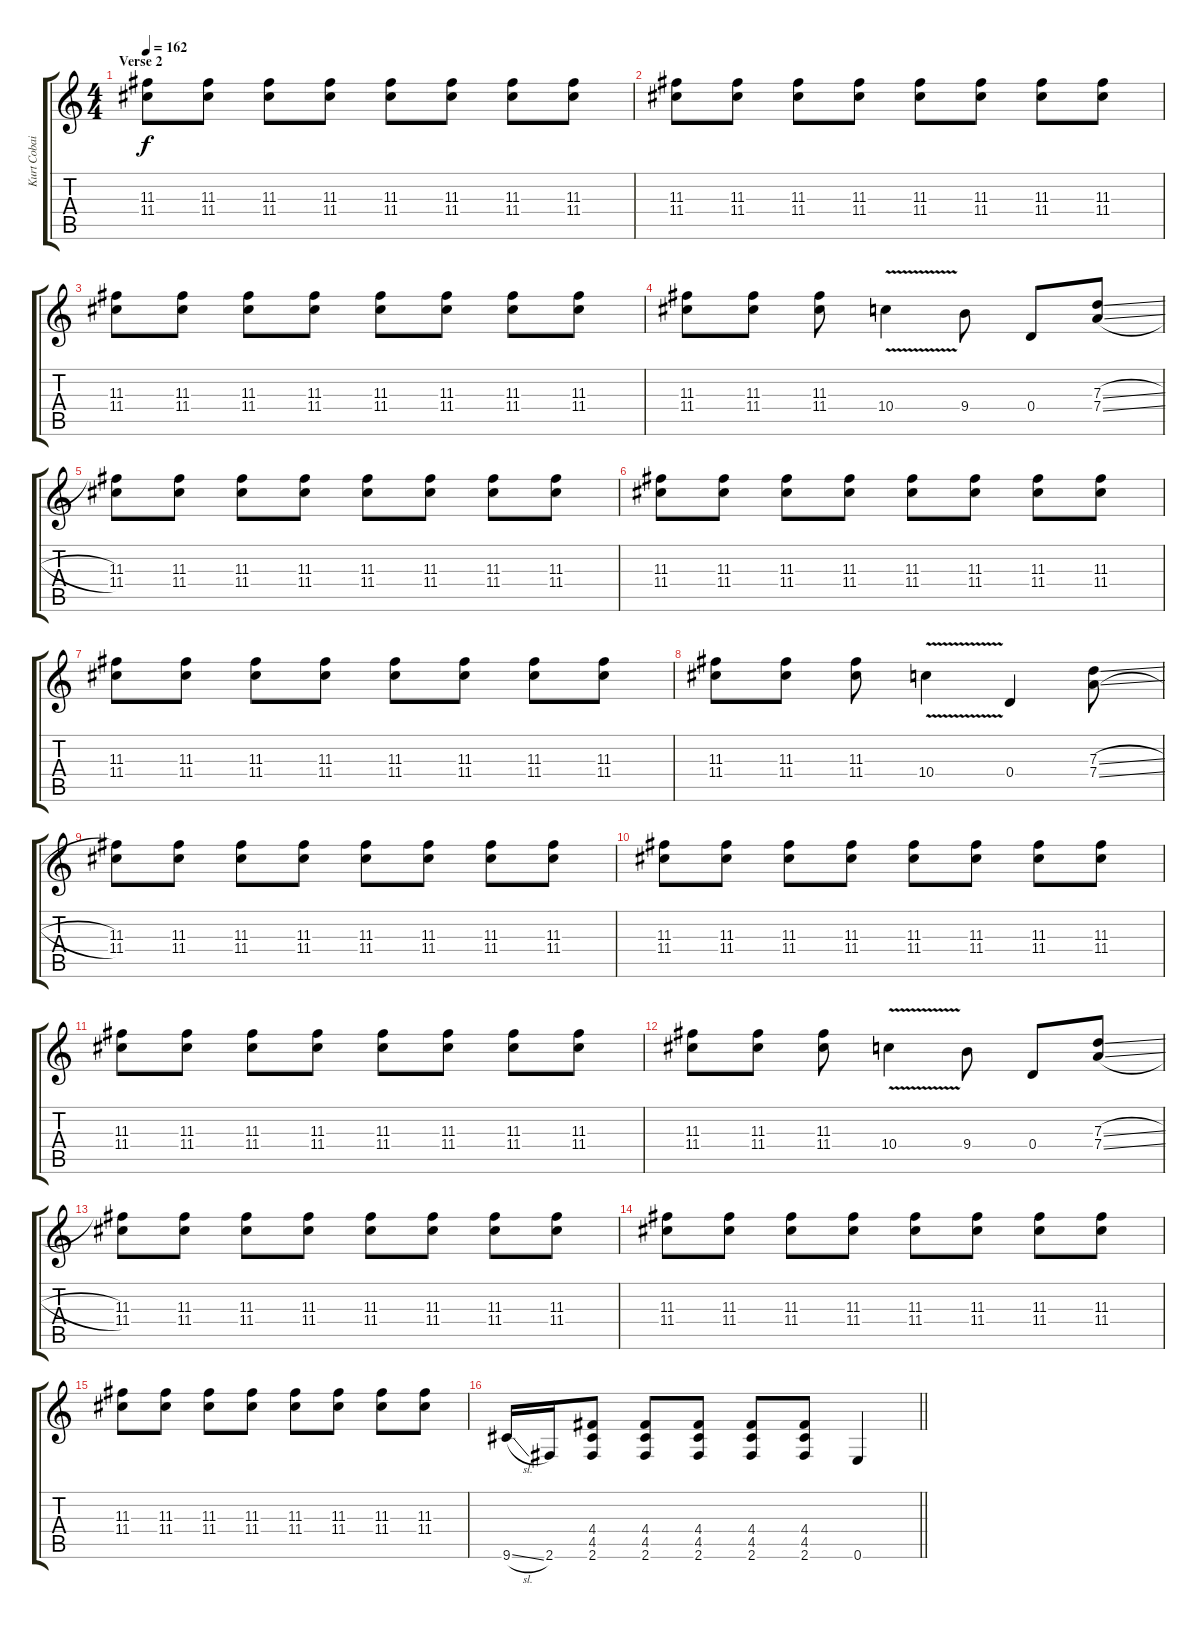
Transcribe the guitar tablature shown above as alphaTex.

\track ("Kurt Cobain" "Kurt Cobai") {instrument distortionguitar bank 2}
\staff {score tabs}
\tuning (E4 B3 G3 D3 A2 E2) {hide}
\ts (4 4)
\section ("" "Verse 2")
\tempo 162
\clef g2
\ks c
(11.3 11.4).8{dy f} (11.3 11.4).8 (11.3 11.4).8 (11.3 11.4).8 (11.3 11.4).8 (11.3 11.4).8 (11.3 11.4).8 (11.3 11.4).8 |
(11.3 11.4).8 (11.3 11.4).8 (11.3 11.4).8 (11.3 11.4).8 (11.3 11.4).8 (11.3 11.4).8 (11.3 11.4).8 (11.3 11.4).8 |
(11.3 11.4).8 (11.3 11.4).8 (11.3 11.4).8 (11.3 11.4).8 (11.3 11.4).8 (11.3 11.4).8 (11.3 11.4).8 (11.3 11.4).8 |
(11.3 11.4).8 (11.3 11.4).8 (11.3 11.4).8 10.4{v}.4 9.4.8 0.4.8 (7.3{sl} 7.4{sl}).8 |
(11.3 11.4).8 (11.3 11.4).8 (11.3 11.4).8 (11.3 11.4).8 (11.3 11.4).8 (11.3 11.4).8 (11.3 11.4).8 (11.3 11.4).8 |
(11.3 11.4).8 (11.3 11.4).8 (11.3 11.4).8 (11.3 11.4).8 (11.3 11.4).8 (11.3 11.4).8 (11.3 11.4).8 (11.3 11.4).8 |
(11.3 11.4).8 (11.3 11.4).8 (11.3 11.4).8 (11.3 11.4).8 (11.3 11.4).8 (11.3 11.4).8 (11.3 11.4).8 (11.3 11.4).8 |
(11.3 11.4).8 (11.3 11.4).8 (11.3 11.4).8 10.4{v}.4 0.4.4 (7.3{sl} 7.4{sl}).8 |
(11.3 11.4).8 (11.3 11.4).8 (11.3 11.4).8 (11.3 11.4).8 (11.3 11.4).8 (11.3 11.4).8 (11.3 11.4).8 (11.3 11.4).8 |
(11.3 11.4).8 (11.3 11.4).8 (11.3 11.4).8 (11.3 11.4).8 (11.3 11.4).8 (11.3 11.4).8 (11.3 11.4).8 (11.3 11.4).8 |
(11.3 11.4).8 (11.3 11.4).8 (11.3 11.4).8 (11.3 11.4).8 (11.3 11.4).8 (11.3 11.4).8 (11.3 11.4).8 (11.3 11.4).8 |
(11.3 11.4).8 (11.3 11.4).8 (11.3 11.4).8 10.4{v}.4 9.4.8 0.4.8 (7.3{sl} 7.4{sl}).8 |
(11.3 11.4).8 (11.3 11.4).8 (11.3 11.4).8 (11.3 11.4).8 (11.3 11.4).8 (11.3 11.4).8 (11.3 11.4).8 (11.3 11.4).8 |
(11.3 11.4).8 (11.3 11.4).8 (11.3 11.4).8 (11.3 11.4).8 (11.3 11.4).8 (11.3 11.4).8 (11.3 11.4).8 (11.3 11.4).8 |
(11.3 11.4).8 (11.3 11.4).8 (11.3 11.4).8 (11.3 11.4).8 (11.3 11.4).8 (11.3 11.4).8 (11.3 11.4).8 (11.3 11.4).8 |
\barLineRight lightlight
9.6{sl}.16 2.6.16 (4.4 4.5 2.6).8 (4.4 4.5 2.6).8 (4.4 4.5 2.6).8 (4.4 4.5 2.6).8 (4.4 4.5 2.6).8 0.6.4
